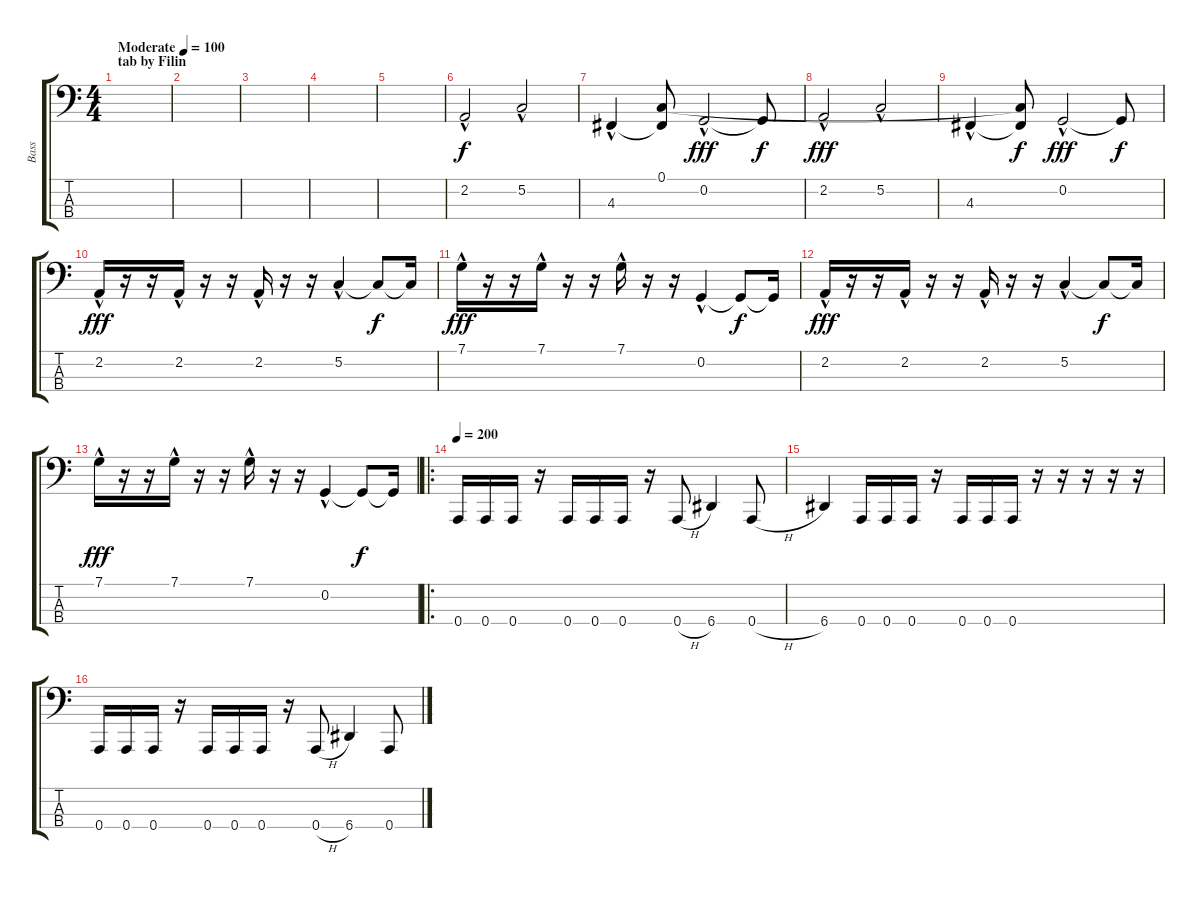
\track ("Bass" "Bass") {instrument electricbassfinger}
\staff {score tabs}
\tuning (C2 G1 D1 A0) {hide}
\ts (4 4)
\section ("" "tab by Filin")
\tempo (100 "Moderate")
\clef f4
\ks c
|
|
|
|
|
2.2{hac}.2 5.2{hac}.2 |
4.3{hac}.4 (0.1 4.3{t}).8{dy f} 0.2{hac}.2{dy fff} 0.2{t}.8{dy f} |
2.2{hac}.2{dy fff} 5.2{hac}.2 |
4.3{hac}.4 (0.1{t} 4.3{t}).8{dy f} 0.2{hac}.2{dy fff} 0.2{t}.8{dy f} |
2.2{hac}.16{dy fff} r.16 r.16 2.2{hac}.16 r.16 r.16 2.2{hac}.16 r.16 r.16 5.2{hac}.4 5.2{t}.8{dy f} 5.2{t}.16 |
7.1{hac}.16{dy fff} r.16 r.16 7.1{hac}.16 r.16 r.16 7.1{hac}.16 r.16 r.16 0.2{hac}.4 0.2{t}.8{dy f} 0.2{t}.16 |
2.2{hac}.16{dy fff} r.16 r.16 2.2{hac}.16 r.16 r.16 2.2{hac}.16 r.16 r.16 5.2{hac}.4 5.2{t}.8{dy f} 5.2{t}.16 |
7.1{hac}.16{dy fff} r.16 r.16 7.1{hac}.16 r.16 r.16 7.1{hac}.16 r.16 r.16 0.2{hac}.4 0.2{t}.8{dy f} 0.2{t}.16 |
\ro
\tempo 200
0.4.16 0.4.16 0.4.16 r.16 0.4.16 0.4.16 0.4.16 r.16 0.4{h}.8 6.4.4 0.4{h}.8 |
6.4.4 0.4.16 0.4.16 0.4.16 r.16 0.4.16 0.4.16 0.4.16 r.16 r.16 r.16 r.16 r.16 |
0.4.16 0.4.16 0.4.16 r.16 0.4.16 0.4.16 0.4.16 r.16 0.4{h}.8 6.4.4 0.4{h}.8
